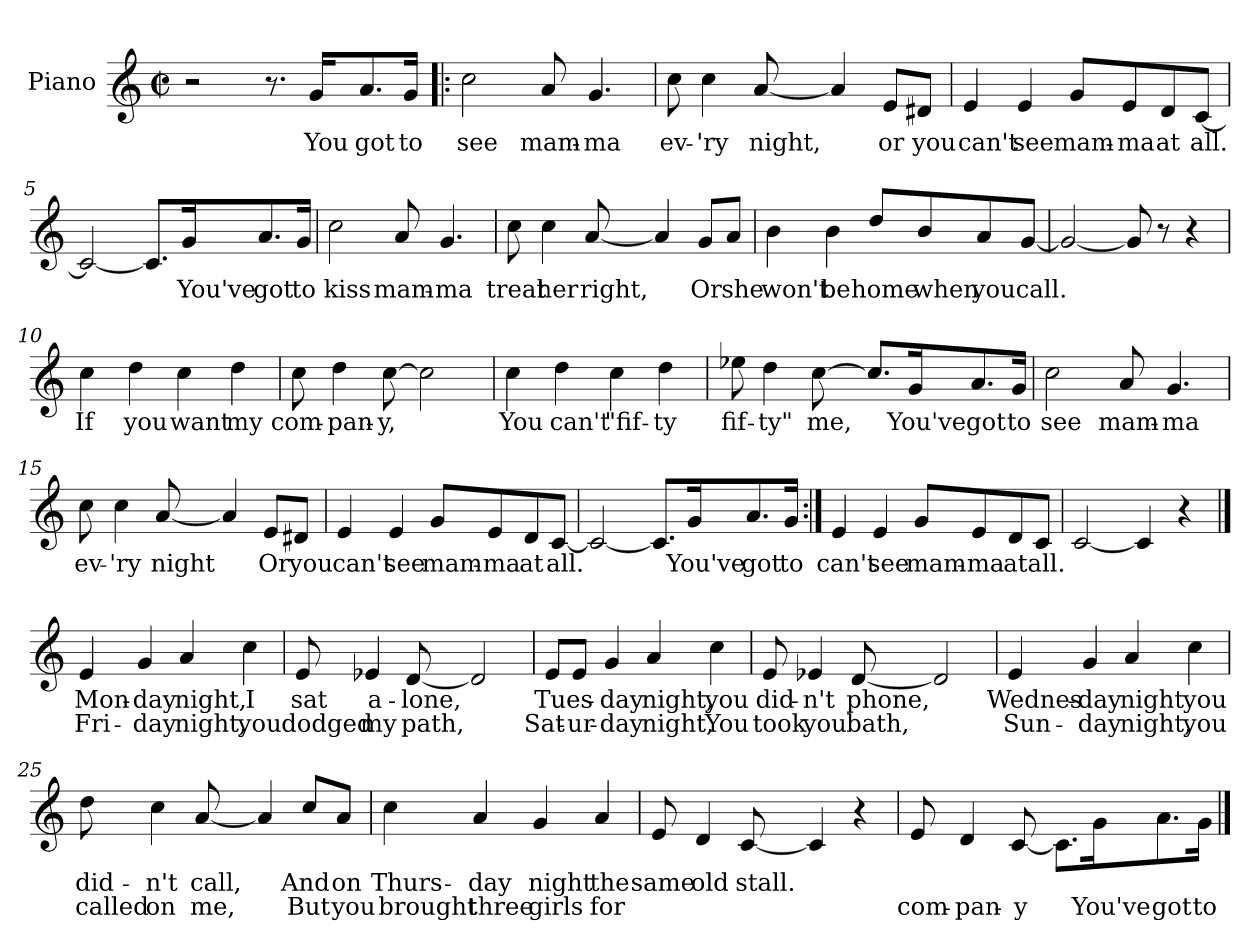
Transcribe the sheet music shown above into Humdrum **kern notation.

**kern	**text	**text
*part1	*part1	*part1
*staff1	*staff1	*staff1
*I"Piano	*	*
*I'Pno.	*	*
*clefG2	*	*
*k[]	*	*
*C:	*	*
*M2/2	*	*
*met(c|)	*	*
=1	=1	=1
2r	.	.
8.r	.	.
16g/KL	You	.
8.a/	got	.
16g/Jk	to	.
=2!|:	=2!|:	=2!|:
2cc\	see	.
8a/	mam-	.
4.g/	-ma	.
=3	=3	=3
8cc\	ev-	.
4cc\	-'ry	.
[8a/	night,	.
4a/]	.	.
8e/L	or	.
8d#X/J	you	.
=4	=4	=4
4e/	can't	.
4e/	see	.
8g/L	mam-	.
8e/	-ma	.
8d/	at	.
[8c/J	all.	.
!!LO:LB:g=z
=5	=5	=5
2c/_	.	.
8.c/L]	.	.
16g/K	You've	.
8.a/	got	.
16g/Jk	to	.
=6	=6	=6
2cc\	kiss	.
8a/	mam-	.
4.g/	-ma	.
=7	=7	=7
8cc\	treat	.
4cc\	her	.
[8a/	right,	.
4a/]	.	.
8g/L	Or	.
8a/J	she	.
!!LO:LB:g=z
=8	=8	=8
4b\	won't	.
4b\	be	.
8dd/L	home	.
8b/	when	.
8a/	you	.
[8g/J	call.	.
=9	=9	=9
2g/_	.	.
8g/]	.	.
8r	.	.
4r	.	.
=10	=10	=10
4cc\	If	.
4dd\	you	.
4cc\	want	.
4dd\	my	.
=11	=11	=11
8cc\	com-	.
4dd\	-pan-	.
[8cc\	-y,	.
2cc\]	.	.
!!LO:LB:g=z
=12	=12	=12
4cc\	You	.
4dd\	can't	.
4cc\	"fif-	.
4dd\	-ty	.
=13	=13	=13
8ee-X\	fif-	.
4dd\	-ty"	.
[8cc\	me,	.
8.cc/L]	.	.
16g/K	You've	.
8.a/	got	.
16g/Jk	to	.
=14	=14	=14
2cc\	see	.
8a/	mam-	.
4.g/	-ma	.
=15	=15	=15
8cc\	ev-	.
4cc\	-'ry	.
[8a/	night	.
4a/]	.	.
8e/L	Or	.
8d#X/J	you	.
!!LO:LB:g=z
=16	=16	=16
4e/	can't	.
4e/	see	.
8g/L	mam-	.
8e/	-ma	.
8d/	at	.
[8c/J	all.	.
=17	=17	=17
2c/_	.	.
8.c/L]	.	.
16g/K	You've	.
8.a/	got	.
16g/Jk	to	.
=18:|!	=18:|!	=18:|!
4e/	can't	.
4e/	see	.
8g/L	mam-	.
8e/	-ma	.
8d/	at	.
8c/J	all.	.
=19	=19	=19
[2c/	.	.
4c/]	.	.
4r	.	.
!!LO:LB:g=z
==20	==20	==20
4e/	Mon-	Fri-
4g/	-day	-day
4a/	night,	night,
4cc\	I	you
=21	=21	=21
8e/	sat	dodged
4e-X/	a-	my
[8d/	-lone,	path,
2d/]	.	.
=22	=22	=22
8e/L	Tues-	Sat-
8e/J	.	-ur-
4g/	-day	-day
4a/	night,	night,
4cc\	you	You
!!LO:LB:g=z
=23	=23	=23
8e/	did-	took
4e-X/	-n't	you
[8d/	phone,	bath,
2d/]	.	.
=24	=24	=24
4e/	Wednes-	Sun-
4g/	-day	-day
4a/	night	night,
4cc\	you	you
=25	=25	=25
8dd\	did-	called
4cc\	-n't	on
[8a/	call,	me,
4a/]	.	.
8cc/L	And	But
8a/J	on	you
!!LO:LB:g=z
=26	=26	=26
4cc\	Thurs-	brought
4a/	-day	three
4g/	night	girls
4a/	the	for
=27	=27	=27
8e/	same	.
4d/	old	.
[8c/	stall.	.
4c/]	.	.
4r	.	.
=28	=28	=28
8e/	.	com-
4d/	.	-pan-
[8c/	.	-y
8.c\L]	.	.
16g\K	.	You've
8.a\	.	got
16g\Jk	.	to
==	==	==
*-	*-	*-
